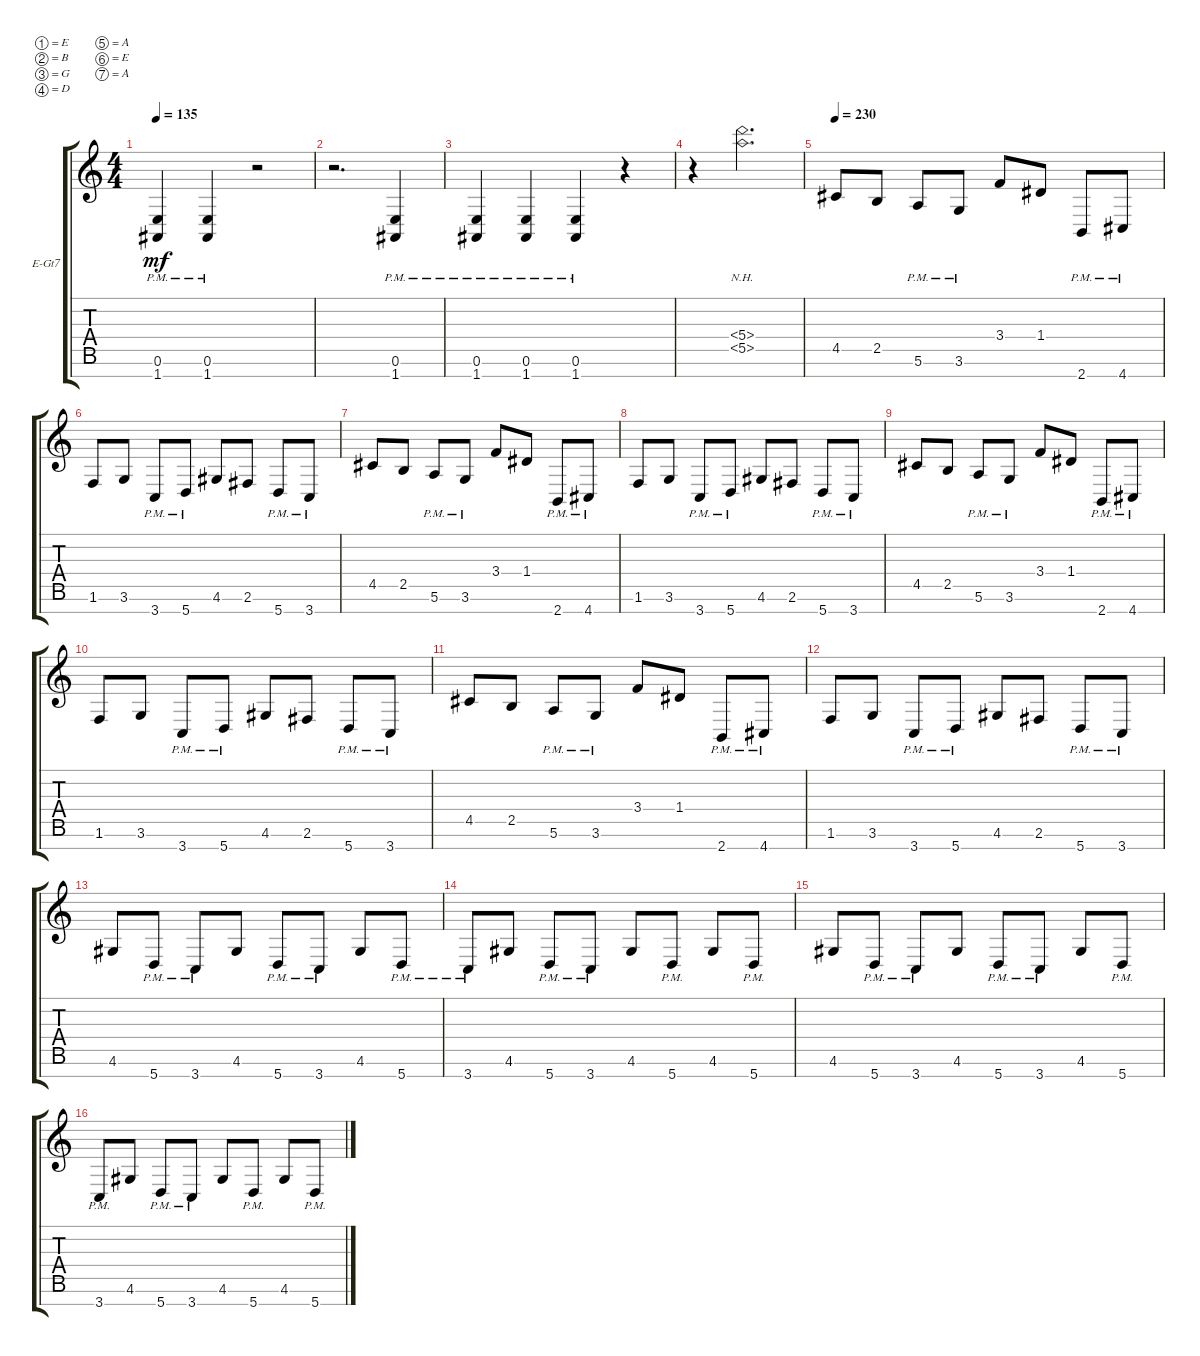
\defaultSystemsLayout 4
\bracketExtendMode groupsimilarinstruments
\firstSystemTrackNameOrientation horizontal
\otherSystemsTrackNameOrientation horizontal
\track ("Electric Guitar" "E-Gt7") {instrument distortionguitar}
\staff {score tabs}
\tuning (E4 B3 G3 D3 A2 E2 A1)
\ts (4 4)
\tempo 135
\clef g2
\ks c
(1.7{pm} 0.6{pm}).4{dy mf} (1.7{pm} 0.6{pm}).4 r.2 |
r.2{d} (1.7{pm} 0.6{pm}).4 |
(1.7{pm} 0.6{pm}).4 (1.7{pm} 0.6{pm}).4 (1.7{pm} 0.6{pm}).4 r.4 |
r.4 (5.5{nh} 5.4{nh}).2{d} |
\tempo 230
4.5.8 2.5.8 5.6{pm}.8 3.6{pm}.8 3.4.8 1.4.8 2.7{pm}.8 4.7{pm}.8 |
1.6.8 3.6.8 3.7{pm}.8 5.7{pm}.8 4.6.8 2.6.8 5.7{pm}.8 3.7{pm}.8 |
4.5.8 2.5.8 5.6{pm}.8 3.6{pm}.8 3.4.8 1.4.8 2.7{pm}.8 4.7{pm}.8 |
1.6.8 3.6.8 3.7{pm}.8 5.7{pm}.8 4.6.8 2.6.8 5.7{pm}.8 3.7{pm}.8 |
4.5.8 2.5.8 5.6{pm}.8 3.6{pm}.8 3.4.8 1.4.8 2.7{pm}.8 4.7{pm}.8 |
1.6.8 3.6.8 3.7{pm}.8 5.7{pm}.8 4.6.8 2.6.8 5.7{pm}.8 3.7{pm}.8 |
4.5.8 2.5.8 5.6{pm}.8 3.6{pm}.8 3.4.8 1.4.8 2.7{pm}.8 4.7{pm}.8 |
1.6.8 3.6.8 3.7{pm}.8 5.7{pm}.8 4.6.8 2.6.8 5.7{pm}.8 3.7{pm}.8 |
4.6.8 5.7{pm}.8 3.7{pm}.8 4.6.8 5.7{pm}.8 3.7{pm}.8 4.6.8 5.7{pm}.8 |
3.7{pm}.8 4.6.8 5.7{pm}.8 3.7{pm}.8 4.6.8 5.7{pm}.8 4.6.8 5.7{pm}.8 |
4.6.8 5.7{pm}.8 3.7{pm}.8 4.6.8 5.7{pm}.8 3.7{pm}.8 4.6.8 5.7{pm}.8 |
3.7{pm}.8 4.6.8 5.7{pm}.8 3.7{pm}.8 4.6.8 5.7{pm}.8 4.6.8 5.7{pm}.8
